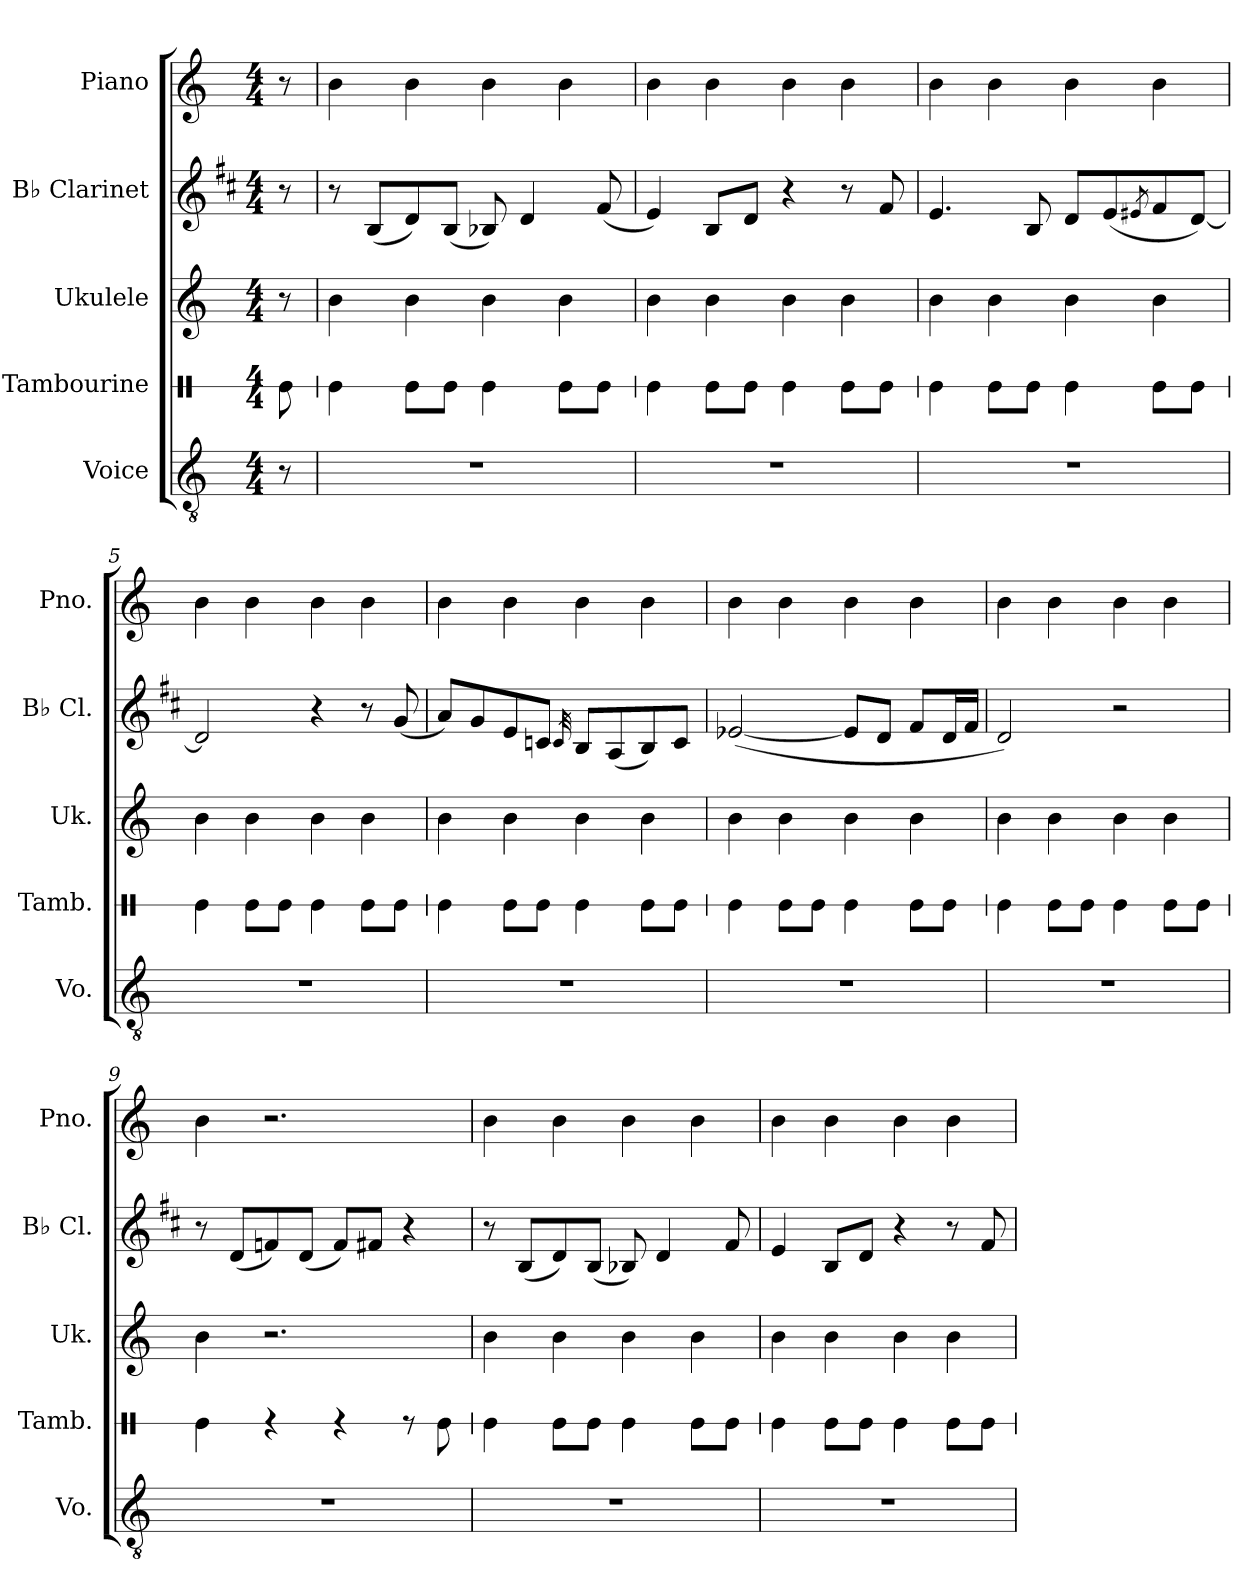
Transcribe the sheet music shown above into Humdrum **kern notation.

**kern	**kern	**kern	**kern	**kern
*part5	*part4	*part3	*part2	*part1
*staff5	*staff4	*staff3	*staff2	*staff1
*I"Voice	*I"Tambourine	*I"Ukulele	*I"B♭ Clarinet	*I"Piano
*I'Vo.	*I'Tamb.	*I'Uk.	*I'B♭ Cl.	*I'Pno.
*	*stria1	*	*	*
*clefGv2	*clefX	*clefG2	*clefG2	*clefG2
*	*	*	*ITrd1c2	*
*k[]	*k[]	*k[]	*k[]	*k[]
*M4/4	*M4/4	*M4/4	*M4/4	*M4/4
=1	=1	=1	=1	=1
8r	8Re\	8r	8r	8r
=2	=2	=2	=2	=2
1r	4Re\	4b	8r	4b
.	.	.	(<8A/L	.
.	8Re\L	4b	8c/)	4b
.	8Re\J	.	(<8A/J	.
.	4Re\	4b	8A-X/)	4b
.	.	.	4c/	.
.	8Re\L	4b	.	4b
.	8Re\J	.	(<8e/	.
=3	=3	=3	=3	=3
1r	4Re\	4b	4d/)	4b
.	8Re\L	4b	8A/L	4b
.	8Re\J	.	8c/J	.
.	4Re\	4b	4r	4b
.	8Re\L	4b	8r	4b
.	8Re\J	.	8e/	.
=4	=4	=4	=4	=4
1r	4Re\	4b	4.d/	4b
.	8Re\L	4b	.	4b
.	8Re\J	.	8A/	.
.	4Re\	4b	8c/L	4b
.	.	.	(<8d/	.
.	.	.	8qd#X/	.
.	8Re\L	4b	8e/	4b
.	8Re\J	.	[8c/J)	.
=5	=5	=5	=5	=5
1r	4Re\	4b	2c/]	4b
.	8Re\L	4b	.	4b
.	8Re\J	.	.	.
.	4Re\	4b	4r	4b
.	8Re\L	4b	8r	4b
.	8Re\J	.	(<8f/	.
!!LO:LB:g=z
=6	=6	=6	=6	=6
1r	4Re\	4b	8g/L)	4b
.	.	.	8f/	.
.	8Re\L	4b	8d/	4b
.	8Re\J	.	8B-X/J	.
.	.	.	32qB-/	.
.	4Re\	4b	8A/L	4b
.	.	.	(<8G/	.
.	8Re\L	4b	8A/)	4b
.	8Re\J	.	8B-/J	.
=7	=7	=7	=7	=7
1r	4Re\	4b	(<[2d-X/	4b
.	8Re\L	4b	.	4b
.	8Re\J	.	.	.
.	4Re\	4b	8d-/L]	4b
.	.	.	8c/J	.
.	8Re\L	4b	8e/L	4b
.	8Re\J	.	16c/L	.
.	.	.	16e/JJ	.
=8	=8	=8	=8	=8
1r	4Re\	4b	2c/)	4b
.	8Re\L	4b	.	4b
.	8Re\J	.	.	.
.	4Re\	4b	2r	4b
.	8Re\L	4b	.	4b
.	8Re\J	.	.	.
=9	=9	=9	=9	=9
1r	4Re\	4b\	8r	4b\
.	.	.	(<8c/L	.
.	4r	2.r	8e-X/)	2.r
.	.	.	(<8c/J	.
.	4r	.	8e-/L)	.
.	.	.	8en/J	.
.	8r	.	4r	.
.	8Re\	.	.	.
!!LO:PB:g=z
=10	=10	=10	=10	=10
1r	4Re\	4b	8r	4b
.	.	.	(<8A/L	.
.	8Re\L	4b	8c/)	4b
.	8Re\J	.	(<8A/J	.
.	4Re\	4b	8A-X/)	4b
.	.	.	4c/	.
.	8Re\L	4b	.	4b
.	8Re\J	.	8e/	.
=11	=11	=11	=11	=11
1r	4Re\	4b	4d/	4b
.	8Re\L	4b	8A/L	4b
.	8Re\J	.	8c/J	.
.	4Re\	4b	4r	4b
.	8Re\L	4b	8r	4b
.	8Re\J	.	8e/	.
=	=	=	=	=
*-	*-	*-	*-	*-
